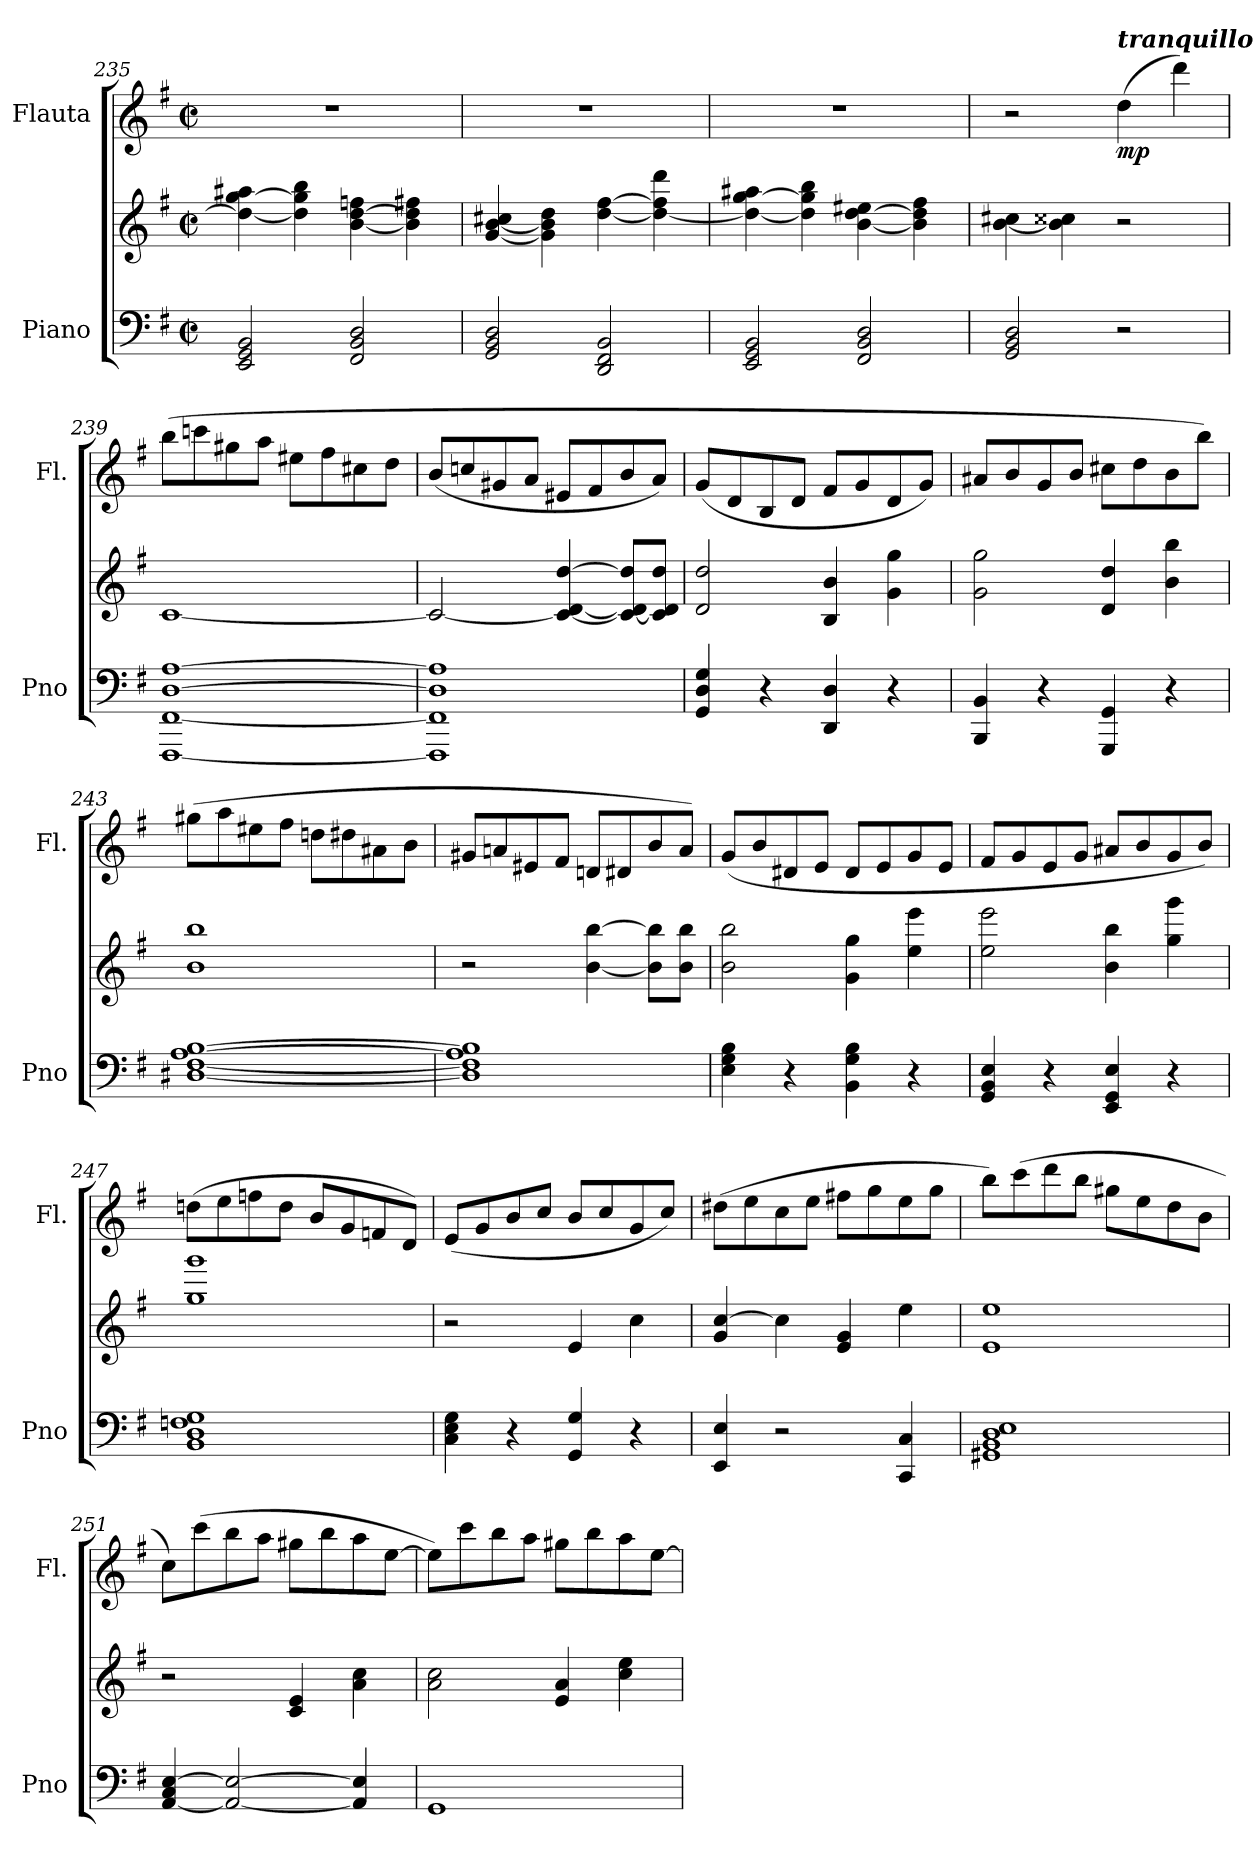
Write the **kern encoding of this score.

**kern	**kern	**kern	**dynam
*part2	*part2	*part1	*part1
*staff3	*staff2	*staff1	*staff1
*I"Piano	*	*I"Flauta	*
*I'Pno	*	*I'Fl.	*
*clefF4	*clefG2	*clefG2	*
*k[f#]	*k[f#]	*k[f#]	*
*M2/2	*M2/2	*M2/2	*
*met(c|)	*met(c|)	*met(c|)	*
=235	=235	=235	=235
2EE/ 2GG/ 2BB/	4dd\_ [4gg\ 4aa#X\	1r	.
.	4dd\] 4gg\] 4bb\	.	.
2FF#/ 2BB/ 2D/	[4b\ [4dd\ 4ffn\	.	.
.	4b\] 4dd\] 4ff#X\	.	.
=236	=236	=236	=236
2GG/ 2BB/ 2D/	[4g/ [4b/ 4cc#X/	1r	.
.	4g\] 4b\] 4dd\	.	.
2DD/ 2FF#/ 2BB/	[4dd\ [4ff#\	.	.
.	4dd\_ 4ff#\] 4ddd\	.	.
=237	=237	=237	=237
2EE/ 2GG/ 2BB/	4dd\_ [4gg\ 4aa#X\	1r	.
.	4dd\] 4gg\] 4bb\	.	.
2FF#/ 2BB/ 2D/	[4b\ [4dd\ 4ee#X\	.	.
.	4b\] 4dd\] 4ff#\	.	.
!!LO:LB:g=z
=238	=238	=238	=238
2GG/ 2BB/ 2D/	[4b\ 4cc#X\	2r	.
.	4b\] 4cc##X\	.	.
!	!	!LO:TX:a:Bi:t=tranquillo	!
!	!	!	!LO:DY:b
2r	2r	(4dd\	mp
.	.	4ddd\)	.
=239	=239	=239	=239
[1FFF# [1FF# [1D [1A	[1c	(8bb\L	.
.	.	8cccn\	.
.	.	8gg#X\	.
.	.	8aa\J	.
.	.	8ee#X\L	.
.	.	8ff#\	.
.	.	8cc#X\	.
.	.	8dd\J	.
=240	=240	=240	=240
1FFF#] 1FF#] 1D] 1A]	2c/_	(8b/L	.
.	.	8ccn/	.
.	.	8g#X/	.
.	.	8a/J	.
.	4c/_ [4d/ [4dd/	8e#X/L	.
.	.	8f#/	.
.	8c/_ 8d/] 8dd/]L	8b/	.
.	8c/] 8d/ 8dd/J	8a/J)	.
=241	=241	=241	=241
4GG/ 4D/ 4G/	2d/ 2dd/	(8g/L	.
.	.	8d/	.
4r	.	8B/	.
.	.	8d/J	.
4DD/ 4D/	4B/ 4b/	8f#/L	.
.	.	8g/	.
4r	4g\ 4gg\	8d/	.
.	.	8g/J)	.
!!LO:PB:g=z
=242	=242	=242	=242
4BBB/ 4BB/	2g\ 2gg\	8a#X/L	.
.	.	8b/	.
4r	.	8g/	.
.	.	8b/J	.
4GGG/ 4GG/	4d/ 4dd/	8cc#X\L	.
.	.	8dd\	.
4r	4b\ 4bb\	8b\	.
.	.	8bb\J)	.
=243	=243	=243	=243
[1D#X [1F# [1A [1B	1b 1bb	(8gg#X\L	.
.	.	8aa\	.
.	.	8ee#X\	.
.	.	8ff#\J	.
.	.	8ddn\L	.
.	.	8dd#X\	.
.	.	8a#X\	.
.	.	8b\J	.
=244	=244	=244	=244
1D#] 1F#] 1A] 1B]	2r	8g#X/L	.
.	.	8an/	.
.	.	8e#X/	.
.	.	8f#/J	.
.	[4b\ [4bb\	8dn/L	.
.	.	8d#X/	.
.	8b\] 8bb\]L	8b/	.
.	8b\ 8bb\J	8a/J)	.
!!LO:LB:g=z
=245	=245	=245	=245
4E\ 4G\ 4B\	2b\ 2bb\	(8g/L	.
.	.	8b/	.
4r	.	8d#X/	.
.	.	8e/J	.
4BB\ 4G\ 4B\	4g\ 4gg\	8d#/L	.
.	.	8e/	.
4r	4ee\ 4eee\	8g/	.
.	.	8e/J	.
=246	=246	=246	=246
4GG/ 4BB/ 4E/	2ee\ 2eee\	8f#/L	.
.	.	8g/	.
4r	.	8e/	.
.	.	8g/J	.
4EE/ 4GG/ 4E/	4b\ 4bb\	8a#X/L	.
.	.	8b/	.
4r	4gg\ 4ggg\	8g/	.
.	.	8b/J)	.
=247	=247	=247	=247
1BB 1D 1Fn 1G	1gg 1ggg	(8ddn\L	.
.	.	8ee\	.
.	.	8ffn\	.
.	.	8dd\J	.
.	.	8b/L	.
.	.	8g/	.
.	.	8fn/	.
.	.	8d/J)	.
=248	=248	=248	=248
4C\ 4E\ 4G\	2r	(8e/L	.
.	.	8g/	.
4r	.	8b/	.
.	.	8cc/J	.
4GG/ 4G/	4e/	8b/L	.
.	.	8cc/	.
4r	4cc\	8g/	.
.	.	8cc/J)	.
!!LO:LB:g=z
=249	=249	=249	=249
4EE/ 4E/	4g/ [4cc/	(8dd#X\L	.
.	.	8ee\	.
2r	4cc\]	8cc\	.
.	.	8ee\J	.
.	4e/ 4g/	8ff#X\L	.
.	.	8gg\	.
4CC/ 4C/	4ee\	8ee\	.
.	.	8gg\J	.
=250	=250	=250	=250
1GG#X 1BB 1D 1E	1e 1ee	8bb\L)	.
.	.	(8ccc\	.
.	.	8ddd\	.
.	.	8bb\J	.
.	.	8gg#X\L	.
.	.	8ee\	.
.	.	8dd\	.
.	.	8b\J	.
=251	=251	=251	=251
[4AA/ 4C/ [4E/	2r	8cc\L)	.
.	.	(8ccc\	.
2AA/_ 2E/_	.	8bb\	.
.	.	8aa\J	.
.	4c/ 4e/	8gg#X\L	.
.	.	8bb\	.
4AA/] 4E/]	4a\ 4cc\	8aa\	.
.	.	[8ee\J	.
=252	=252	=252	=252
1GG	2a\ 2cc\	8ee\L])	.
.	.	8ccc\	.
.	.	8bb\	.
.	.	8aa\J	.
.	4e/ 4a/	8gg#X\L	.
.	.	8bb\	.
.	4cc\ 4ee\	8aa\	.
.	.	[8ee\J	.
=	=	=	=
*-	*-	*-	*-
